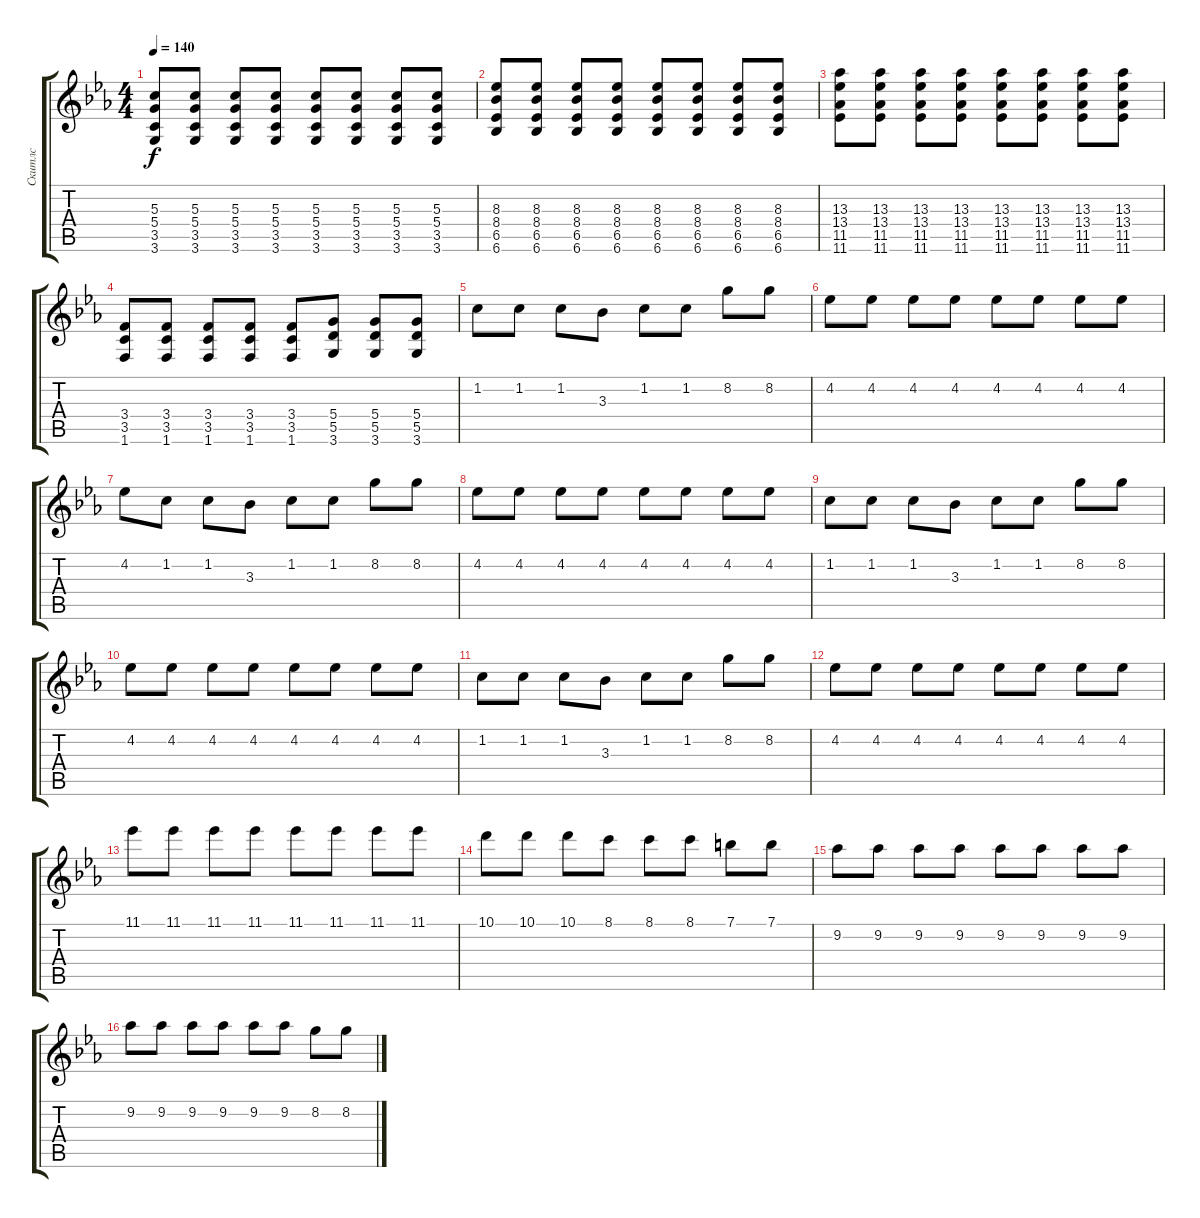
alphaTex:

\track ("Скитлс" "Скитлс") {instrument distortionguitar}
\staff {score tabs}
\tuning (E4 B3 G3 D3 A2 E2) {hide}
\ts (4 4)
\tempo 140
\clef g2
\ks eb
(5.3 5.4 3.5 3.6).8{dy f} (5.3 5.4 3.5 3.6).8 (5.3 5.4 3.5 3.6).8 (5.3 5.4 3.5 3.6).8 (5.3 5.4 3.5 3.6).8 (5.3 5.4 3.5 3.6).8 (5.3 5.4 3.5 3.6).8 (5.3 5.4 3.5 3.6).8 |
(8.3 8.4 6.5 6.6).8 (8.3 8.4 6.5 6.6).8 (8.3 8.4 6.5 6.6).8 (8.3 8.4 6.5 6.6).8 (8.3 8.4 6.5 6.6).8 (8.3 8.4 6.5 6.6).8 (8.3 8.4 6.5 6.6).8 (8.3 8.4 6.5 6.6).8 |
(13.3 13.4 11.5 11.6).8 (13.3 13.4 11.5 11.6).8 (13.3 13.4 11.5 11.6).8 (13.3 13.4 11.5 11.6).8 (13.3 13.4 11.5 11.6).8 (13.3 13.4 11.5 11.6).8 (13.3 13.4 11.5 11.6).8 (13.3 13.4 11.5 11.6).8 |
(3.4 3.5 1.6).8 (3.4 3.5 1.6).8 (3.4 3.5 1.6).8 (3.4 3.5 1.6).8 (3.4 3.5 1.6).8 (5.4 5.5 3.6).8 (5.4 5.5 3.6).8 (5.4 5.5 3.6).8 |
1.2.8 1.2.8 1.2.8 3.3.8 1.2.8 1.2.8 8.2.8 8.2.8 |
4.2.8 4.2.8 4.2.8 4.2.8 4.2.8 4.2.8 4.2.8 4.2.8 |
4.2.8 1.2.8 1.2.8 3.3.8 1.2.8 1.2.8 8.2.8 8.2.8 |
4.2.8 4.2.8 4.2.8 4.2.8 4.2.8 4.2.8 4.2.8 4.2.8 |
1.2.8 1.2.8 1.2.8 3.3.8 1.2.8 1.2.8 8.2.8 8.2.8 |
4.2.8 4.2.8 4.2.8 4.2.8 4.2.8 4.2.8 4.2.8 4.2.8 |
1.2.8 1.2.8 1.2.8 3.3.8 1.2.8 1.2.8 8.2.8 8.2.8 |
4.2.8 4.2.8 4.2.8 4.2.8 4.2.8 4.2.8 4.2.8 4.2.8 |
11.1.8 11.1.8 11.1.8 11.1.8 11.1.8 11.1.8 11.1.8 11.1.8 |
10.1.8 10.1.8 10.1.8 8.1.8 8.1.8 8.1.8 7.1.8 7.1.8 |
9.2.8 9.2.8 9.2.8 9.2.8 9.2.8 9.2.8 9.2.8 9.2.8 |
9.2.8 9.2.8 9.2.8 9.2.8 9.2.8 9.2.8 8.2.8 8.2.8
